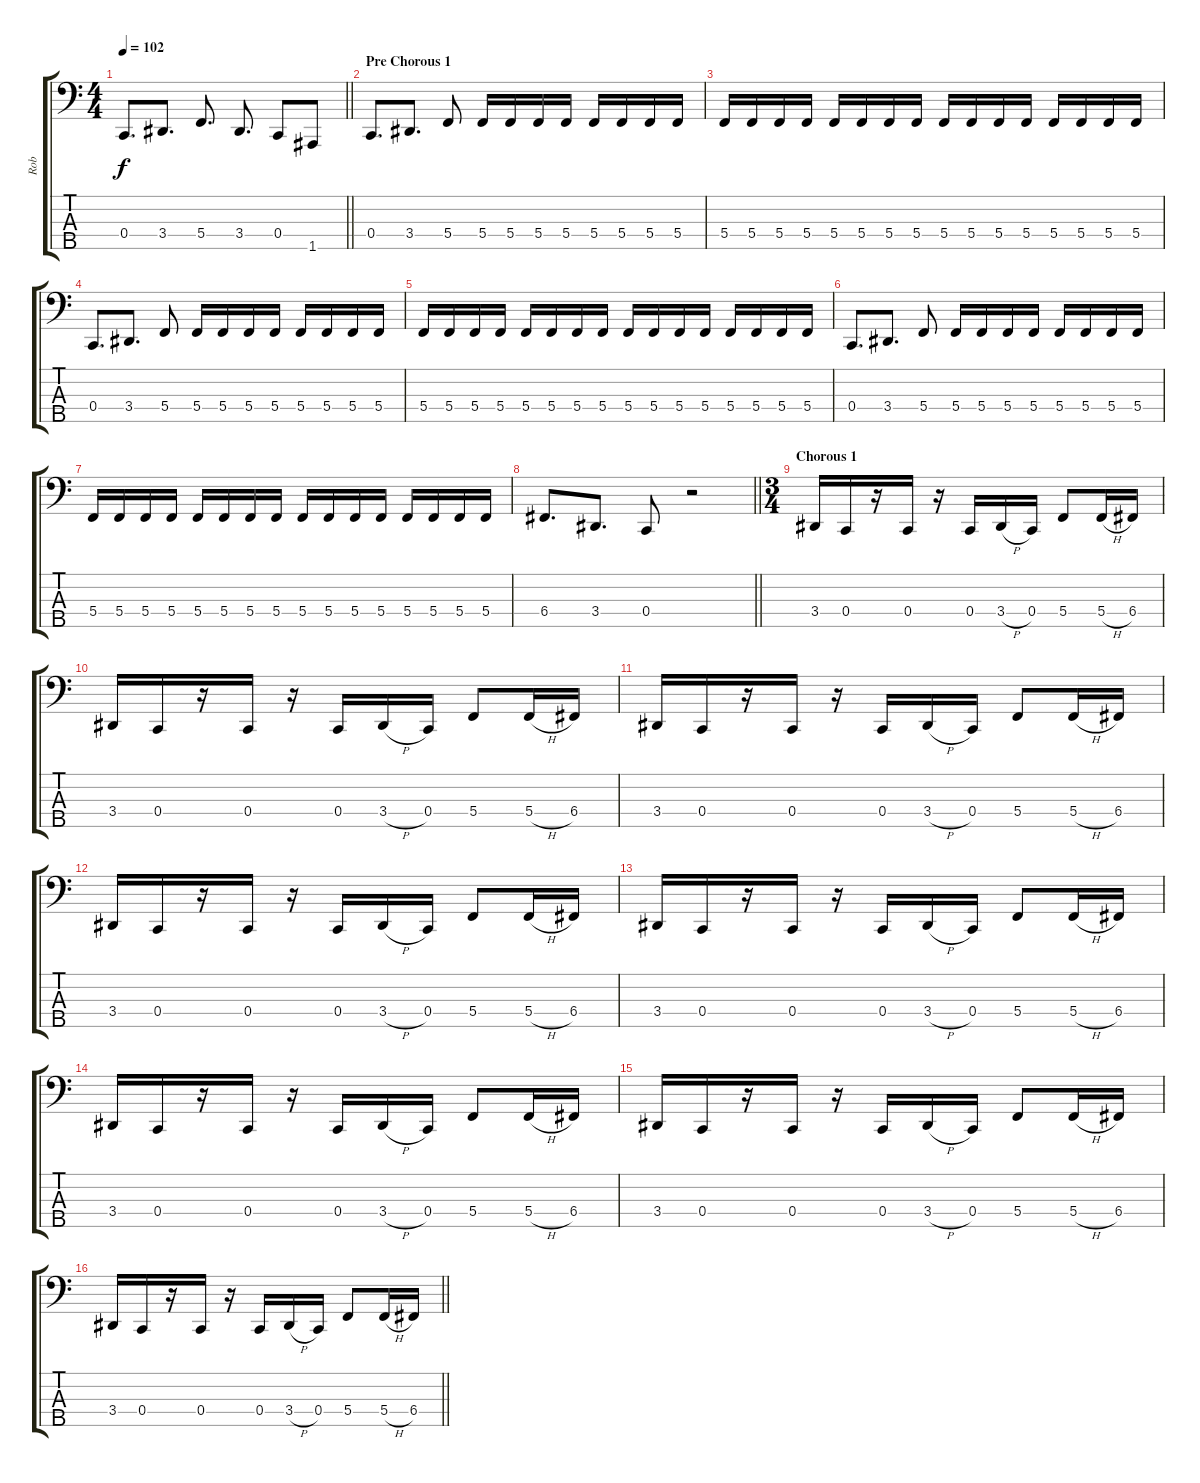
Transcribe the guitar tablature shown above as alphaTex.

\track ("Rob" "Rob") {instrument electricbassfinger}
\staff {score tabs}
\tuning (F2 C2 G1 C1 A0) {hide}
\ts (4 4)
\tempo 102
\clef f4
\barLineRight lightlight
\ks c
0.4.8{d dy f} 3.4.8{d} 5.4.8{d} 3.4.8{d} 0.4.8 1.5.8 |
\section ("" "Pre Chorous 1")
0.4.8{d} 3.4.8{d} 5.4.8 5.4.16 5.4.16 5.4.16 5.4.16 5.4.16 5.4.16 5.4.16 5.4.16 |
5.4.16 5.4.16 5.4.16 5.4.16 5.4.16 5.4.16 5.4.16 5.4.16 5.4.16 5.4.16 5.4.16 5.4.16 5.4.16 5.4.16 5.4.16 5.4.16 |
0.4.8{d} 3.4.8{d} 5.4.8 5.4.16 5.4.16 5.4.16 5.4.16 5.4.16 5.4.16 5.4.16 5.4.16 |
5.4.16 5.4.16 5.4.16 5.4.16 5.4.16 5.4.16 5.4.16 5.4.16 5.4.16 5.4.16 5.4.16 5.4.16 5.4.16 5.4.16 5.4.16 5.4.16 |
0.4.8{d} 3.4.8{d} 5.4.8 5.4.16 5.4.16 5.4.16 5.4.16 5.4.16 5.4.16 5.4.16 5.4.16 |
5.4.16 5.4.16 5.4.16 5.4.16 5.4.16 5.4.16 5.4.16 5.4.16 5.4.16 5.4.16 5.4.16 5.4.16 5.4.16 5.4.16 5.4.16 5.4.16 |
\barLineRight lightlight
6.4.8{d} 3.4.8{d} 0.4.8 r.2 |
\ts (3 4)
\section ("" "Chorous 1")
3.4.16 0.4.16 r.16 0.4.16 r.16 0.4.16 3.4{h}.16 0.4.16 5.4.8 5.4{h}.16 6.4.16 |
3.4.16 0.4.16 r.16 0.4.16 r.16 0.4.16 3.4{h}.16 0.4.16 5.4.8 5.4{h}.16 6.4.16 |
3.4.16 0.4.16 r.16 0.4.16 r.16 0.4.16 3.4{h}.16 0.4.16 5.4.8 5.4{h}.16 6.4.16 |
3.4.16 0.4.16 r.16 0.4.16 r.16 0.4.16 3.4{h}.16 0.4.16 5.4.8 5.4{h}.16 6.4.16 |
3.4.16 0.4.16 r.16 0.4.16 r.16 0.4.16 3.4{h}.16 0.4.16 5.4.8 5.4{h}.16 6.4.16 |
3.4.16 0.4.16 r.16 0.4.16 r.16 0.4.16 3.4{h}.16 0.4.16 5.4.8 5.4{h}.16 6.4.16 |
3.4.16 0.4.16 r.16 0.4.16 r.16 0.4.16 3.4{h}.16 0.4.16 5.4.8 5.4{h}.16 6.4.16 |
\barLineRight lightlight
3.4.16 0.4.16 r.16 0.4.16 r.16 0.4.16 3.4{h}.16 0.4.16 5.4.8 5.4{h}.16 6.4.16
